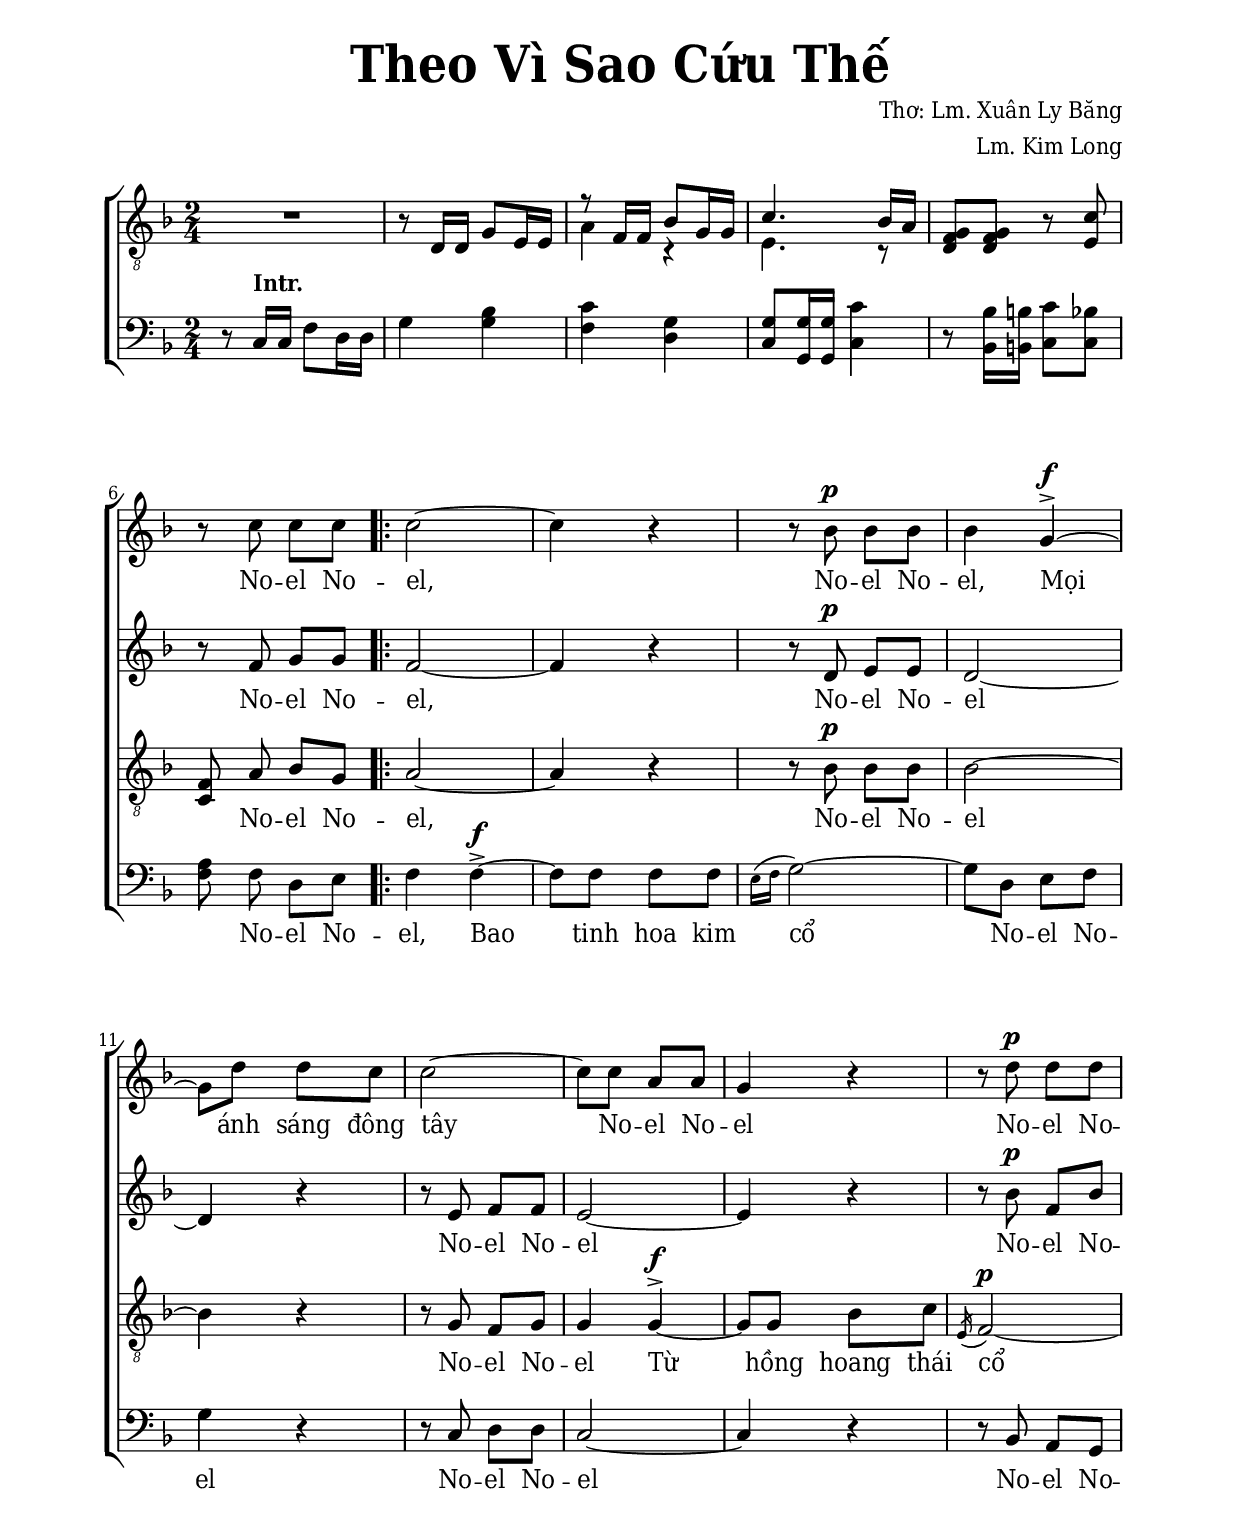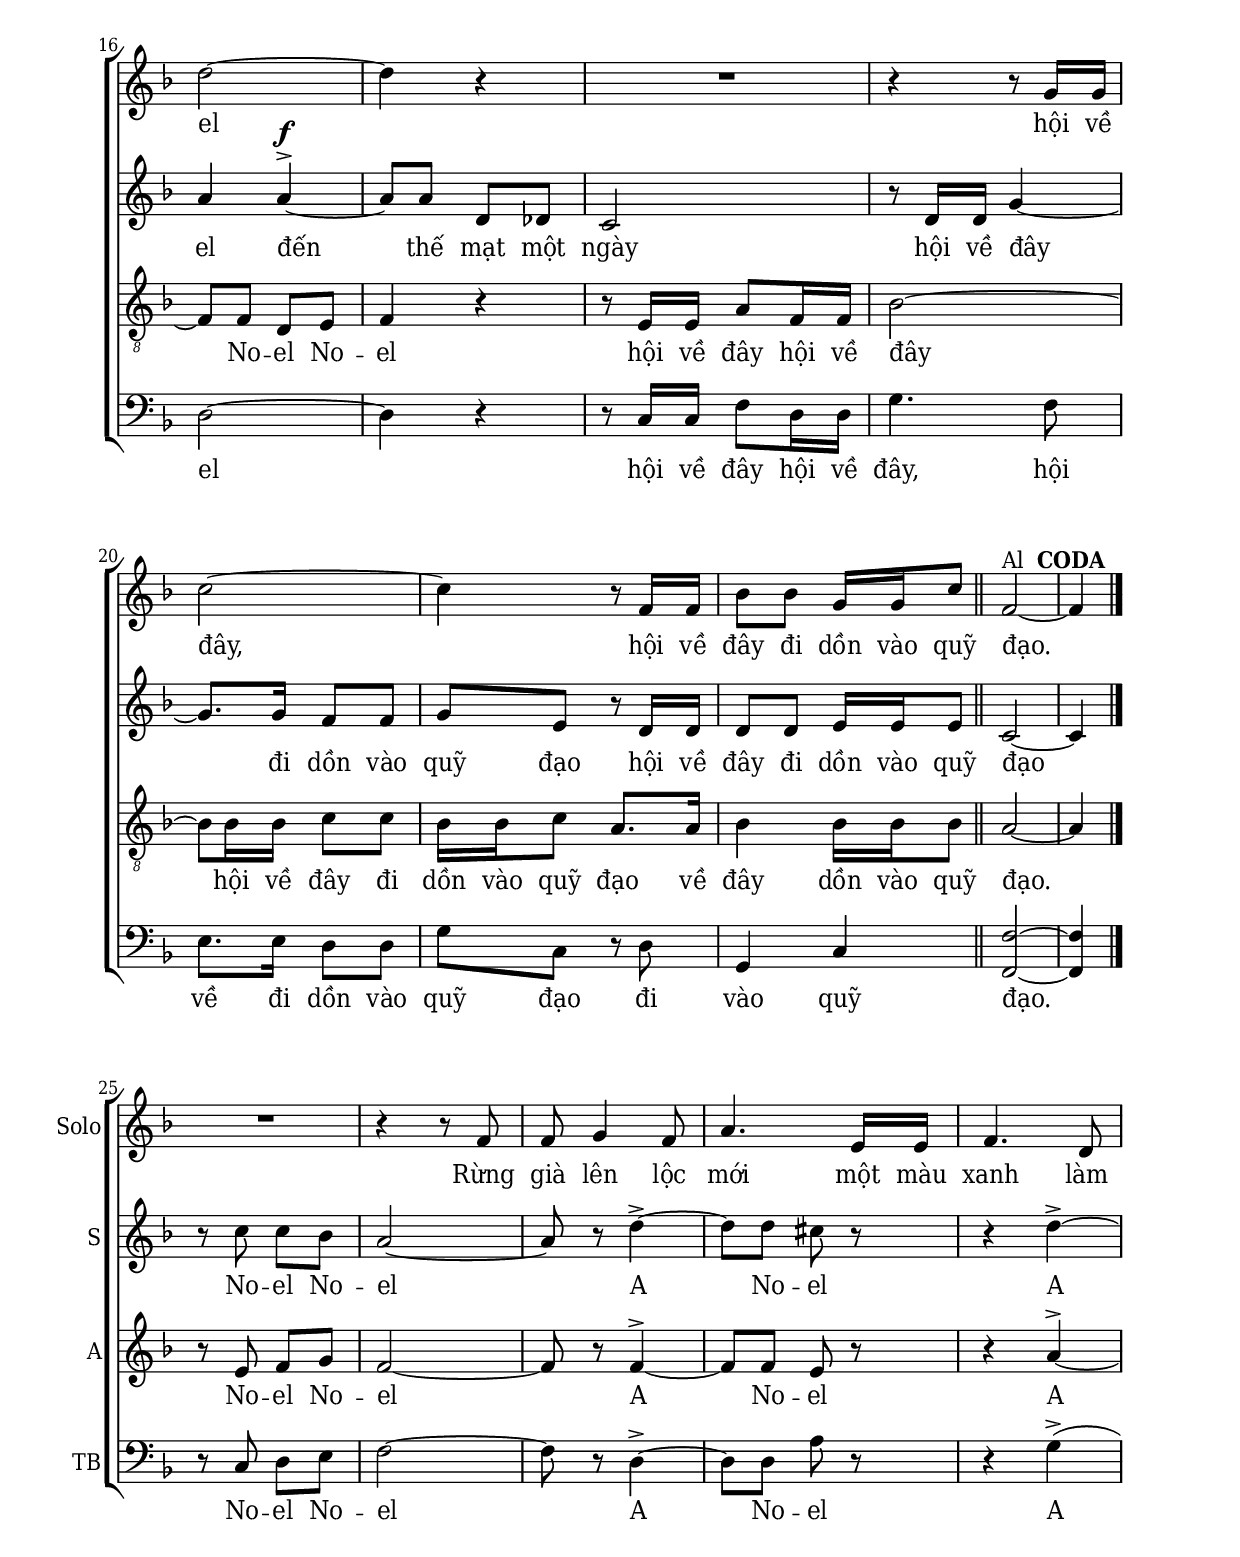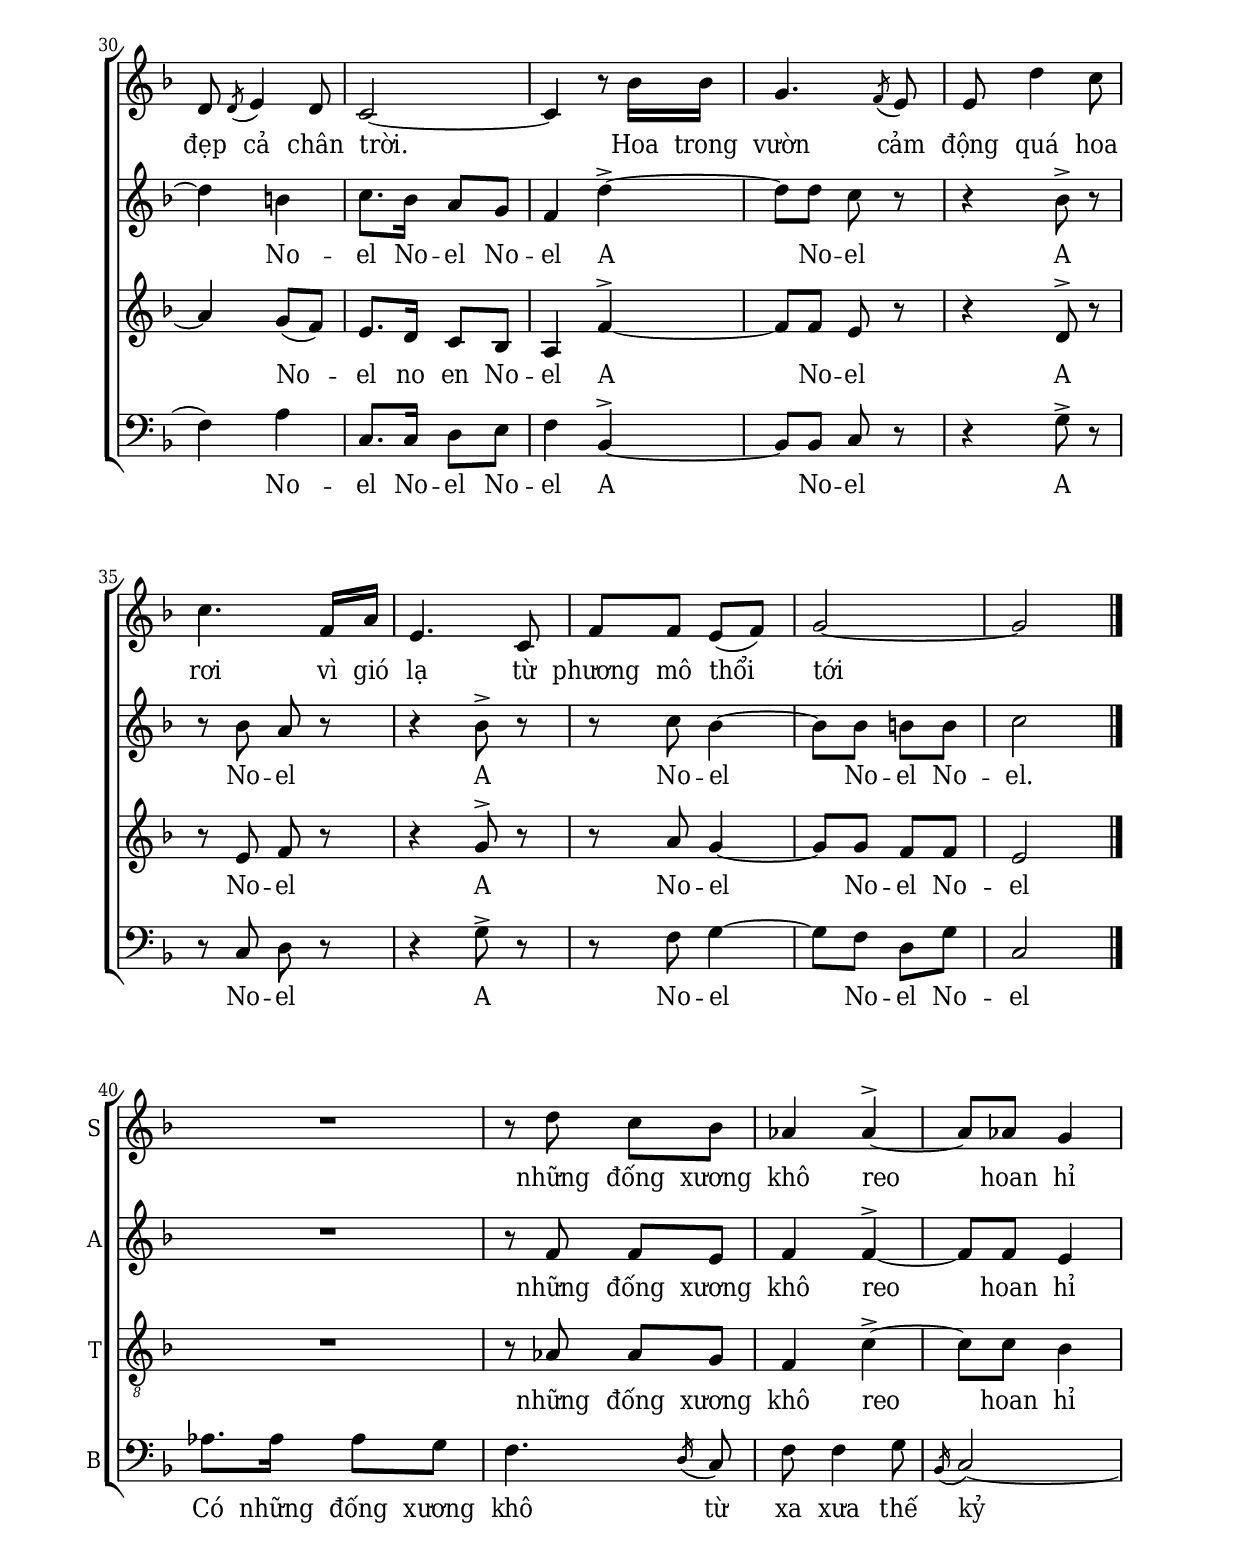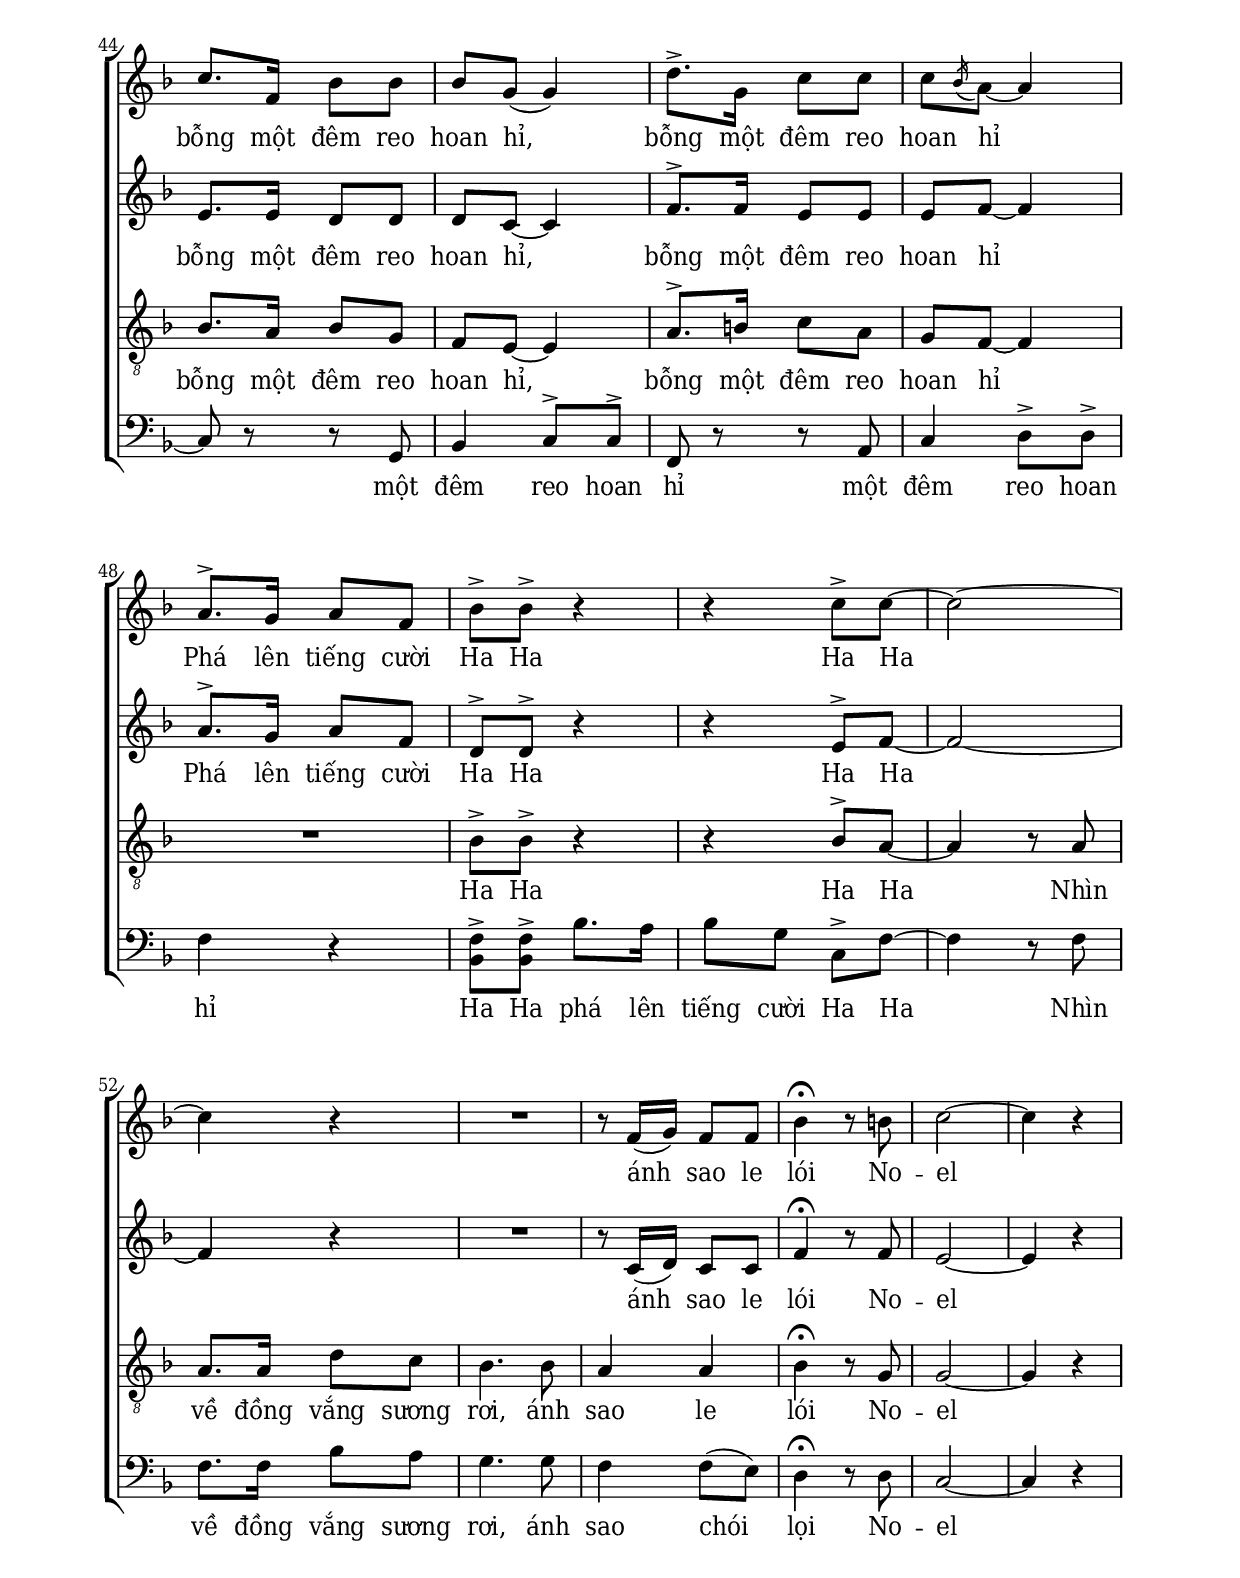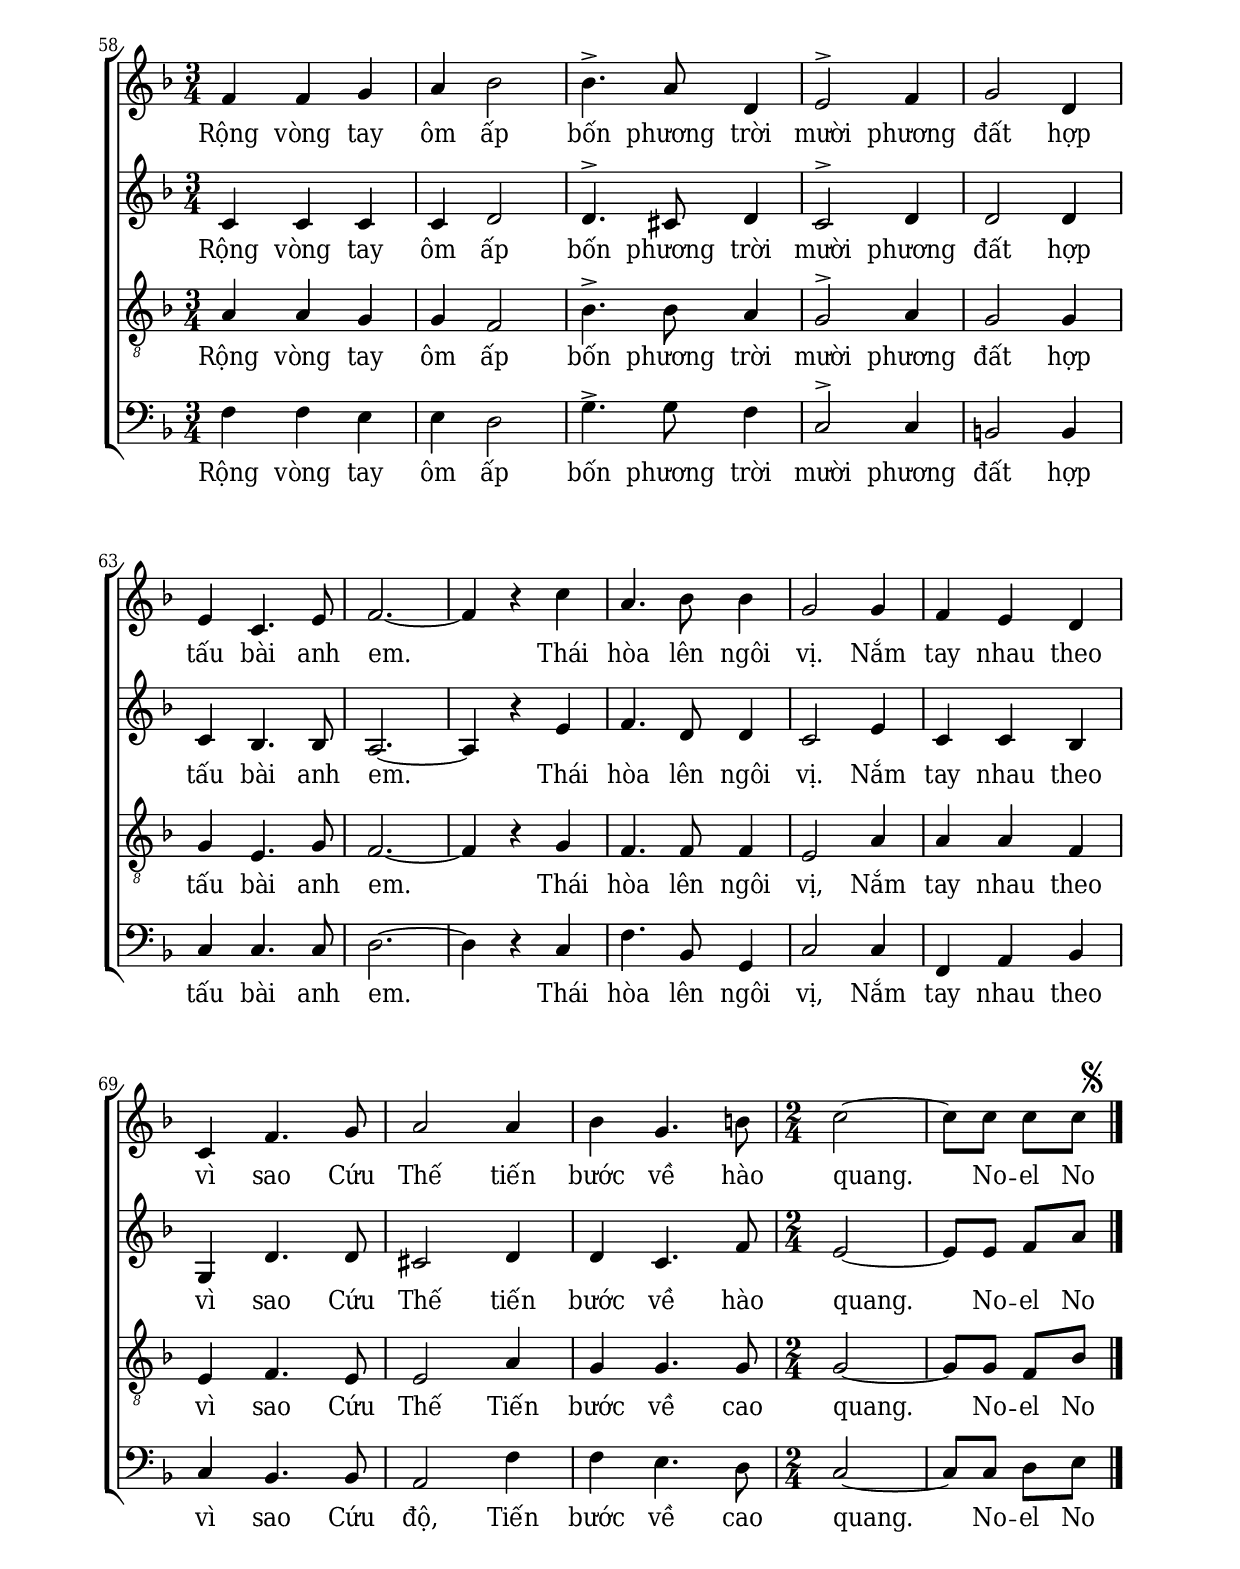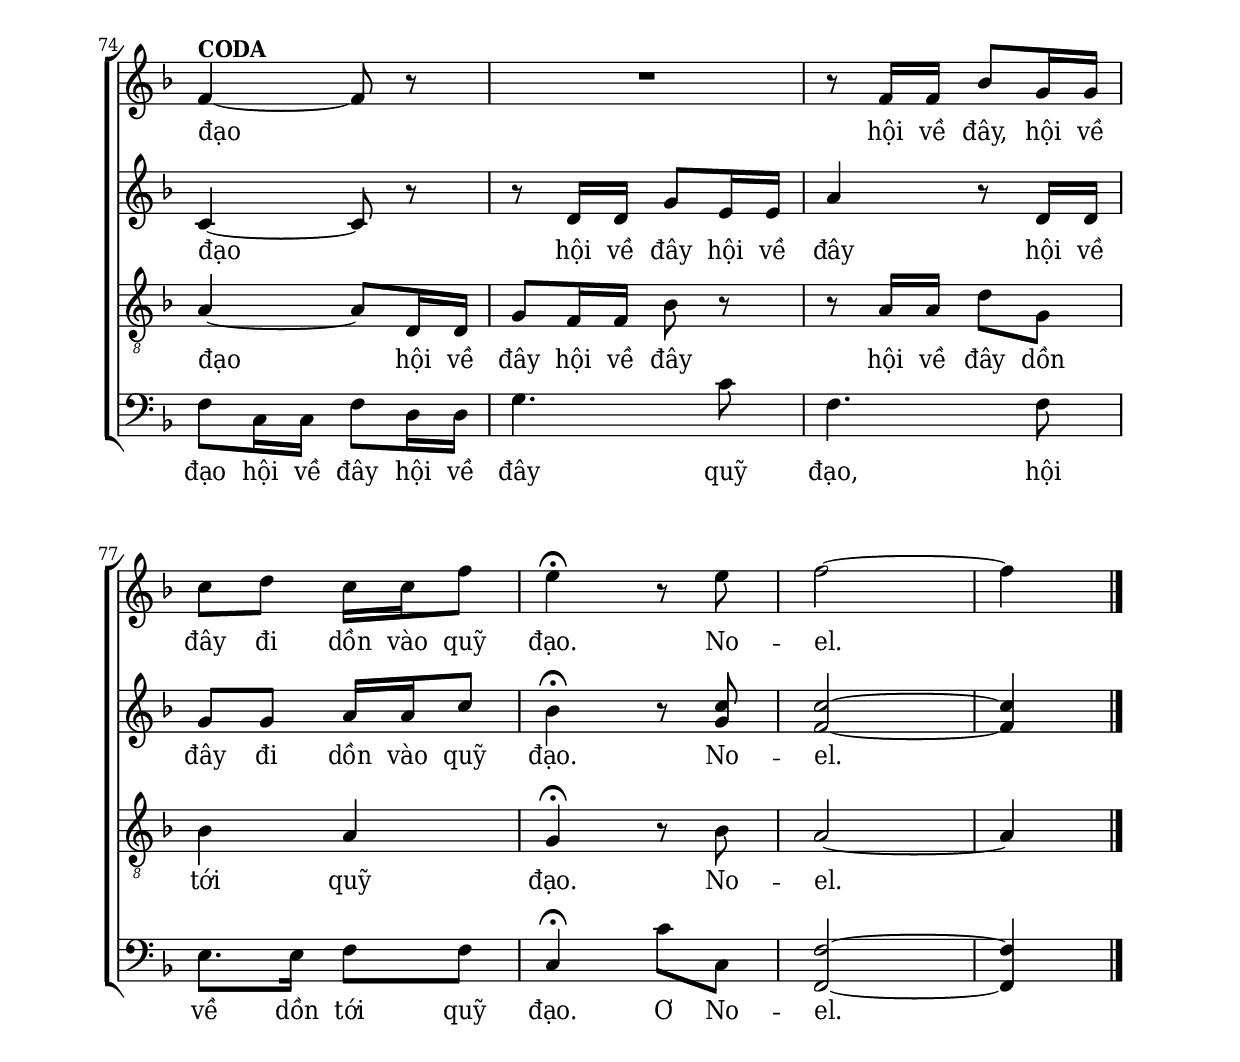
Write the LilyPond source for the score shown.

% Cài đặt chung\
\version "2.22.1"
\include "english.ly"

\header {
  title = \markup { \fontsize #3 "Theo Vì Sao Cứu Thế" }
  composer = "Thơ: Lm. Xuân Ly Băng"
  arranger = "Lm. Kim Long"
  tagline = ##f
}

% Nhạc
nhacPhienKhucSopMot = \relative c'' {
  \override Staff.TimeSignature.break-visibility = #end-of-line-invisible
  \set Staff.printKeyCancellation = ##f
  \set Staff.explicitKeySignatureVisibility = #end-of-line-invisible
  R2*5
  r8
  
  <>^\markup { \halign #40 " " }
  c c c \bar ".|:"
  c2 ~ |
  c4 r |
  r8 bf ^\p bf bf |
  bf4 g ^\f ^> ~ |
  g8 d' d c |
  c2 ~ |
  c8 c a a |
  g4 r |
  r8 d'8 ^\p d d |
  d2 ~ |
  d4 r |
  R2
  r4 r8 g,16 g |
  c2 ~ |
  c4 r8 f,16 f |
  bf8 bf g16 g c8 \bar "||"
  <>^\markup { "Al" \bold " CODA" }
  f,2 ~ |
  \partial 4 f4 \bar "|." \break
  
  \set Staff.shortInstrumentName = "Solo"
  R2
  r4 r8 f |
  f g4 f8 |
  a4. e16 e |
  f4. d8 | \break
  \break \set Staff.shortInstrumentName = ""
  d \slashedGrace { d ( } e4) d8 |
  c2 ~ |
  c4 r8 bf'16 bf |
  g4. \slashedGrace { f8 ( } e) |
  e d'4 c8 |
  c4. f,16 a |
  e4. c8 |
  f f e (f) |
  g2 ~ |
  g \bar "|." \break
  
  % Kết thúc solo, bè Sop trở lại dòng 1
  \set Staff.shortInstrumentName = "S"
  R2
  r8 d' c bf |
  af4 af ^> ~ |
  af8 af g4 |
  % chỉ cần hiển thị 1 lần, ẩn đi từ đây
  \break \set Staff.shortInstrumentName = ""
  c8. f,16 bf8 bf |
  bf g (g4) |
  d'8. ^> g,16 c8 c |
  c \slashedGrace { bf16 ( } a8) ~ a4 |
  a8. ^> g16 a8 f |
  bf ^> bf ^> r4 |
  r c8 ^> c ~ |
  c2 ~ |
  c4 r |
  R2
  r8 f,16 (g) f8 f |
  bf4 \fermata r8 b! |
  c2 ~ \noBreak |
  c4 r |
  
  \time 3/4
  f, f g |
  a bf2 |
  bf4. ^> a8 d,4 |
  e2 ^> f4 |
  g2 d4 |
  e c4. e8 |
  f2. ~ |
  f4 r c' |
  a4. bf8 bf4 |
  g2 g4 |
  f e d |
  c f4. g8 |
  a2 a4 |
  bf g4. b!8 |

\time 2/4
  c2 ~ |
  c8 c c
  \once \override Score.RehearsalMark.font-size = #0.1
  \tweak extra-offset #'(3 . 0)
  \mark \markup { \musicglyph #"scripts.segno" }
  c \bar "|." \break
  <>^\markup {\bold "CODA" }
  f,4 ~ f8 r |
  R2
  r8 f16 f bf8 g16 g |
  c8 d c16 c f8 |
  e4 \fermata r8 e |
  f2 ~ |
  f4 \bar "|."
}

nhacPhienKhucAltoMot = \relative c' {
  \override Staff.TimeSignature.break-visibility = #end-of-line-invisible
  \set Staff.printKeyCancellation = ##f
  \set Staff.explicitKeySignatureVisibility = #end-of-line-invisible
  R2*5
  r8 f g g |
  f2 ~ |
  f4 r |
  r8 d ^\p e e |
  d2 ~ |
  d4 r |
  r8 e f f |
  e2 ~ |
  e4 r |
  r8 bf' ^\p f bf |
  a4 a ^> ^\f ~ |
  a8 a d, df |
  c2 |
  r8 d16 d g4 ~ |
  g8. g16 f8 f |
  g e r d16 d |
  d8 d e16 e e8 |
  c2 ~ |
  c4
  
  \set Staff.shortInstrumentName = "S"
  r8 c' c bf |
  a2 ~ |
  a8 r d4 ^> ~ |
  d8 d cs r |
  r4 d ^> ~ |
  \set Staff.shortInstrumentName = ""
  d b! |
  c8. bf16 a8 g |
  f4 d' ^> ~ |
  d8 d c r |
  r4 bf8 ^> r |
  r8 bf a r |
  r4 bf8 ^> r |
  r c bf4 ~ |
  bf8 bf b! b |
  c2
  
  % Kết thúc solo, bè Alto trở lại dòng 2
  \set Staff.shortInstrumentName = "A"
  R2
  r8 f, f e |
  f4 f ^> ~ |
  f8 f e4 |
  % chỉ cần hiển thị 1 lần, ẩn đi từ đây
  \set Staff.shortInstrumentName = ""
  e8. e16 d8 d |
  d c ~ c4 |
  f8. ^> f16 e8 e |
  e f ~ f4 |
  a8. ^> g16 a8 f |
  d ^> d ^> r4 |
  r e8 ^> f ~ |
  f2 ~ |
  f4 r |
  R2
  r8 c16 (d) c8 c |
  f4 \fermata r8 f |
  e2 ~ |
  e4 r |
  
  \time 3/4
  c c c |
  c d2 |
  d4. ^> cs8 d4 |
  c2 ^> d4 |
  d2 d4 |
  c4 bf4. bf8 |
  a2. ~ |
  a4 r e' |
  f4. d8 d4 |
  c2 e4 |
  c c bf |
  g d'4. d8 |
  cs2 d4 |
  d c4. f8 |
  
  \time 2/4
  e2 ~ |
  e8 e f a |
  c,4 ~ c8 r |
  r d16 d g8 e16 e |
  a4 r8 d,16 d |
  g8 g a16 a c8 |
  bf4 \fermata r8 <c g> |
  <c f,>2 ~ |
  <c f,>4
}

nhacPhienKhucTenorMot = \relative c {
  \override Staff.TimeSignature.break-visibility = #end-of-line-invisible
  \set Staff.printKeyCancellation = ##f
  \set Staff.explicitKeySignatureVisibility = #end-of-line-invisible
  R2
  r8 d16 d g8 e16 e |
  <<
    {
      \voiceOne
      r8 f16 f bf8 g16 g |
      c4. bf16 a
    }
    \new Voice = "splitpart" {
	    \voiceTwo
      a4 r |
      e4. r8
    }
  >>
  \oneVoice
  %<c e,>4. bf16 a |
  <g f d>8 <g f d> r <c e,> |
  \once \autoBeamOff
  <f, c> a bf g |
  a2 ~ |
  a4 r |
  r8 bf ^\p bf bf |
  bf2 ~ |
  bf4 r |
  r8 g f g |
  g4 g ^\f ^> ~ |
  g8 g bf c |
  \slashedGrace { e,16 ( } f2 ^\p) ~ |
  f8 f d e |
  f4 r |
  r8 e16 e a8 f16 f |
  bf2 ~ |
  bf8 bf16 bf c8 c |
  bf16 bf c8 a8. a16 |
  bf4 bf16 bf bf8 |
  a2 ~ |
  a4
  
  \set Staff.shortInstrumentName = "A"
  \set Staff.explicitClefVisibility = #end-of-line-invisible
  \clef treble
  r8 e' f g |
  f2 ~ |
  f8 r f4 ^> ~ |
  f8 f e r |
  r4 a ^> ~ |
  \set Staff.shortInstrumentName = ""
  a g8 (f) |
  e8. d16 c8 bf |
  a4 f' ^> ~ |
  f8 f e r |
  r4 d8 ^> r |
  r e f r |
  r4 g8 ^> r |
  r a g4 ~ |
  g8 g f f |
  e2 |
  % Kết thúc solo, bè Tenor trở lại dòng 3
  \set Staff.shortInstrumentName = "T"
  \clef "violin_8"
  R2
  r8 af, af g |
  f4 c' ^> ~ |
  c8 c bf4 |
  % chỉ cần hiển thị 1 lần, ẩn đi từ đây
  \set Staff.shortInstrumentName = ""
  bf8. a16 bf8 g |
  f e8 ~ e4 |
  a8. ^> b!16 c8 a |
  g f ~ f4 |
  R2
  bf8 ^> bf ^> r4 |
  r bf8 ^> a ~ |
  a4 r8 a |
  a8. a16 d8 c |
  bf4. bf8 |
  a4 a |
  bf \fermata r8 g |
  g2 ~ |
  g4 r |
  
  \time 3/4
  a a g |
  g f2 |
  bf4. ^> bf8 a4 |
  g2 ^> a4 |
  g2 g4 |
  g e4. g8 |
  f2. ~ |
  f4 r g |
  f4. f8 f4 |
  e2 a4 |
  a a f |
  e f4. e8 |
  e2 a4 |
  g g4. g8 |
  
  \time 2/4
  g2 ~ |
  g8 g f bf |
  a4 ~ a8 d,16 d |
  g8 f16 f bf8 r |
  r a16 a d8 g, |
  bf4 a |
  g \fermata r8 bf |
  a2 ~ |
  a4
}

nhacPhienKhucBasMot = \relative c {
  \override Staff.TimeSignature.break-visibility = #end-of-line-invisible
  \set Staff.printKeyCancellation = ##f
  \set Staff.explicitKeySignatureVisibility = #end-of-line-invisible
  r8 c16
  ^\markup { \raise #2 \bold "Intr." }
  c f8 d16 d |
  g4 <bf g> |
  <c f,> <g d> |
  <g c,>8 <g g,>16 <g g,> <c c,>4 |
  r8 <bf bf,>16 <b! b,!> <c c,>8 <bf c,> |
  \once \autoBeamOff
  <a f> f d e |
  f4 f ^\f ^> ~ |
  f8 f f f |
  \slashedGrace { \stemDown e16 ^(f \stemNeutral } g2)  ~ |
  g8 d e f |
  g4 r |
  r8 c, d d |
  c2 ~ |
  c4 r |
  r8 bf a g |
  d'2 ~ |
  d4 r |
  r8 c16 c f8 d16 d |
  g4. f8 |
  e8. e16 d8 d |
  g c, r d |
  g,4 c |
  <f f,>2 ~ |
  <f f,>4
  
  \set Staff.shortInstrumentName = "TB"
  r8 c d e |
  f2 ~ |
  f8 r d4 ^> ~ |
  d8 d a' r |
  r4 g ^> ( |
  \set Staff.shortInstrumentName = ""
  f) a |
  c,8. c16 d8 e |
  f4 bf, ^> ~ |
  bf8 bf c r |
  r4 g'8 ^> r |
  r c, d r |
  r4 g8 ^> r |
  r f g4 ~ |
  g8 f d g |
  c,2
  
  % Kết thúc solo, bè Bas trở lại dòng 4
  \set Staff.shortInstrumentName = "B"
  af'8. af16 af8 g |
  f4. \slashedGrace { d16 ( } c8) |
  f f4 g8 |
  \slashedGrace { bf,16 ( } c2 ~ ) |
  % chỉ cần hiển thị 1 lần, ẩn đi từ đây
  \set Staff.shortInstrumentName = ""
  c8 r r g |
  bf4 c8 ^> c ^> |
  f, r r a |
  c4 d8 ^> d ^> |
  f4 r |
  <f bf,>8 ^> <f bf,> ^> bf8. a16 |
  bf8 g c, ^> f ~ |
  f4 r8 f |
  f8. f16 bf8 a |
  g4. g8 |
  f4 f8 (e) |
  d4 \fermata r8 d |
  c2 ~ |
  c4 r |
  
  \time 3/4
  f f e |
  e d2 |
  g4. ^> g8 f4 |
  c2 ^> c4 |
  b!2 b4 |
  c c4. c8 |
  d2. ~ |
  d4 r c |
  f4. bf,8 g4 |
  c2 c4 |
  f, a bf |
  c bf4. bf8 |
  a2 f'4 |
  f e4. d8 |
  c2 ~ |
  c8 c d e |
  f c16 c f8 d16 d |
  g4. c8 |
  f,4. f8 |
  e8. e16 f8 f |
  c4 \fermata c'8 c, |
  <f f,>2 ~ |
  <f f,>4
}

% Lời
loiPhienKhucSopMot = \lyrics {
  No -- el No -- el, No -- el No -- el,
  Mọi ánh sáng đông tây
  No -- el No -- el No -- el No -- el
  hội về đây, hội về đây đi dồn vào quỹ đạo.

  Rừng già lên lộc mới một màu xanh
  làm đẹp cả chân trời.
  Hoa trong vườn cảm động quá
  hoa rơi vì gió lạ từ phương mô thổi tới
  
  những đống xương khô reo hoan hỉ
  bỗng một đêm reo hoan hỉ,
  bỗng một đêm reo hoan hỉ
  Phá lên tiếng cười Ha Ha Ha Ha
  ánh sao le lói No -- el
  Rộng vòng tay ôm ấp bốn phương trời
  mười phương đất hợp tấu bài anh em.
  Thái hòa lên ngôi vị.
  Nắm tay nhau theo vì sao Cứu Thế tiến bước về hào quang.
  No -- el No
  đạo
  hội về đây, hội về đây đi dồn vào quỹ đạo.
  No -- el.
}

loiPhienKhucAltoMot = \lyrics {
  No -- el No -- el, No -- el No -- el No -- el No -- el
  No -- el No -- el đến thế mạt một ngày hội về đây
  đi dồn vào quỹ đạo hội về đây đi dồn vào quỹ đạo
  
  No -- el No -- el A No -- el A No -- el No -- el
  No -- el A No -- el A No -- el A No -- el No -- el No -- el.
  
  những đống xương khô reo hoan hỉ
  bỗng một đêm reo hoan hỉ,
  bỗng một đêm reo hoan hỉ
  Phá lên tiếng cười
  Ha Ha Ha Ha
  ánh sao le lói
  No -- el
  Rộng vòng tay ôm ấp bốn phương trời mười phương đất
  hợp tấu bài anh em.
  Thái hòa lên ngôi vị.
  Nắm tay nhau theo vì sao Cứu Thế
  tiến bước về hào quang.
  No -- el No
  
  đạo hội về đây hội về đây
  hội về đây đi dồn vào quỹ đạo.
  No -- el.
}

loiPhienKhucTenorMot = \lyrics {
  \repeat unfold 17 { _ }
  No -- el No -- el, No -- el No -- el No -- el No -- el
  Từ hồng hoang thái cổ
  No -- el No -- el hội về đây hội về đây
  hội về đây đi dồn vào quỹ đạo
  về đây dồn vào quỹ đạo.
  
  No -- el No -- el A No -- el A No -- el no en No -- el A No -- el
  A No -- el A No -- el No -- el No -- el
  
  những đống xương khô reo hoan hỉ
  bỗng một đêm reo hoan hỉ,
  bỗng một đêm reo hoan hỉ
  Ha Ha Ha Ha Nhìn về đồng vắng sương rơi,
  ánh sao le lói
  No -- el
  Rộng vòng tay ôm ấp bốn phương trời mười phương đất
  hợp tấu bài anh em.
  Thái hòa lên ngôi vị,
  Nắm tay nhau theo vì sao Cứu Thế
  Tiến bước về cao quang.
  No -- el No
  
  đạo hội về đây hội về đây
  hội về đây dồn tới quỹ đạo.
  No -- el.
}

loiPhienKhucBasMot = \lyrics {
  \repeat unfold 18 { _ }
  No -- el No -- el, Bao tinh hoa kim cổ
  No -- el No -- el No -- el No -- el No -- el No -- el
  hội về đây hội về đây,
  hội về đi dồn vào quỹ đạo đi vào quỹ đạo.
  
  No -- el No -- el A No -- el A No -- el No -- el No -- el A No -- el
  A No -- el A No -- el No -- el No -- el
  
  Có những đống xương khô từ xa xưa thế kỷ
  một đêm reo hoan hỉ một đêm reo hoan hỉ
  Ha Ha phá lên tiếng cười Ha Ha
  Nhìn về đồng vắng sương rơi,
  ánh sao chói lọi
  No -- el
  Rộng vòng tay ôm ấp bốn phương trời
  mười phương đất hợp tấu bài anh em.
  Thái hòa lên ngôi vị,
  Nắm tay nhau theo vì sao Cứu độ,
  Tiến bước về cao quang.
  No -- el No
  
  đạo hội về đây hội về đây
  quỹ đạo, hội về dồn tới quỹ đạo.
  Ơ No -- el.
}

% Dàn trang
\paper {
  #(set-paper-size "a4")
  top-margin = 15\mm
  bottom-margin = 20\mm
  left-margin = 20\mm
  right-margin = 20\mm
  indent = #0
  #(define fonts
	 (make-pango-font-tree "Deja Vu Serif Condensed"
	 		       "Deja Vu Serif Condensed"
			       "Deja Vu Serif Condensed"
			       (/ 20 20)))
  print-page-number = ##f
  system-system-spacing = #'((basic-distance . 13)
                             (minimum-distance . 13)
                             (padding . 2))
  score-system-spacing = #'((basic-distance . 13)
                             (minimum-distance . 13)
                             (padding . 2))
  %page-count = 5
}

TongNhip = {
  \key f \major \time 2/4
  \set Timing.beamExceptions = #'()
  \set Timing.baseMoment = #(ly:make-moment 1/4)
}

% Đổi kích thước nốt cho bè phụ
notBePhu =
#(define-music-function (font-size music) (number? ly:music?)
   (for-some-music
     (lambda (m)
       (if (music-is-of-type? m 'rhythmic-event)
           (begin
             (set! (ly:music-property m 'tweaks)
                   (cons `(font-size . ,font-size)
                         (ly:music-property m 'tweaks)))
             #t)
           #f))
     music)
   music)

\score {
  \new ChoirStaff <<
    \new Staff <<
      \new Voice = "beSop" { \clef treble \TongNhip \nhacPhienKhucSopMot }
      \new Lyrics \lyricsto beSop \loiPhienKhucSopMot
    >>
    \new Staff <<
      \new Voice = "beAlto" { \clef treble \TongNhip \nhacPhienKhucAltoMot }
      \new Lyrics \lyricsto beAlto \loiPhienKhucAltoMot
    >>
    \new Staff <<
      \new Voice = "beTenor" { \clef "violin_8" \TongNhip \nhacPhienKhucTenorMot }
      \new Lyrics \lyricsto beTenor \loiPhienKhucTenorMot
    >>
    \new Staff <<
      \new Voice = "beBass" { \clef bass \TongNhip \nhacPhienKhucBasMot }
      \new Lyrics \lyricsto beBass \loiPhienKhucBasMot
    >>
  >>
  \layout {
    \override Lyrics.LyricSpace.minimum-distance = #1.5
    %\override Score.BarNumber.break-visibility = ##(#f #f #f)
    \override LyricHyphen.minimum-distance = #1.2
    \context {
      \Staff \RemoveEmptyStaves
      \override VerticalAxisGroup.remove-first = ##t
    }
  }
}
